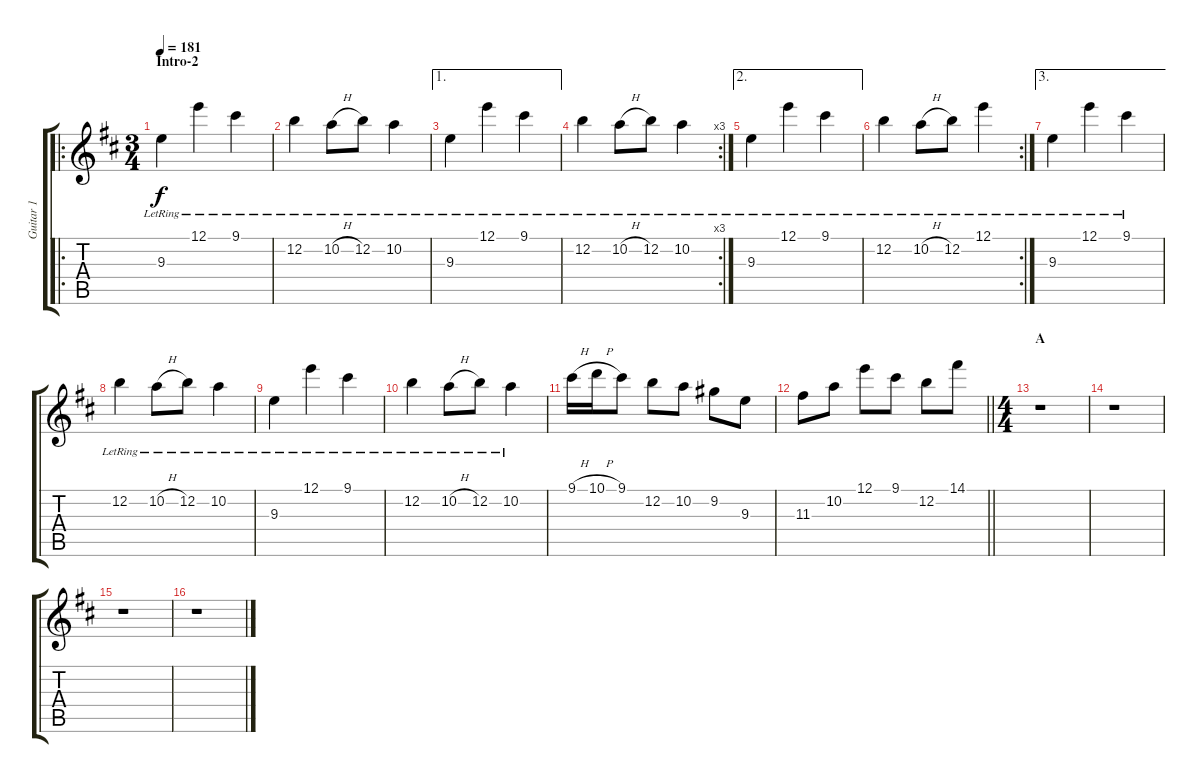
\track ("Guitar 1" "Guitar 1") {instrument electricguitarjazz}
\staff {score tabs}
\tuning (E4 B3 G3 D3 A2 E2) {hide}
\ro
\ts (3 4)
\section ("" "Intro-2")
\tempo 181
\clef g2
\ks d
9.3{lr}.4{dy f} 12.1{lr}.4 9.1{lr}.4 |
12.2{lr}.4 10.2{h lr}.8 12.2{lr}.8 10.2{lr}.4 |
\ae 1
9.3{lr}.4 12.1{lr}.4 9.1{lr}.4 |
\rc 3
12.2{lr}.4 10.2{h lr}.8 12.2{lr}.8 10.2{lr}.4 |
\ae 2
9.3{lr}.4 12.1{lr}.4 9.1{lr}.4 |
\rc 2
12.2{lr}.4 10.2{h lr}.8 12.2{lr}.8 12.1{lr}.4 |
\ae 3
9.3{lr}.4 12.1{lr}.4 9.1{lr}.4 |
12.2{lr}.4 10.2{h lr}.8 12.2{lr}.8 10.2{lr}.4 |
9.3{lr}.4 12.1{lr}.4 9.1{lr}.4 |
12.2{lr}.4 10.2{h lr}.8 12.2{lr}.8 10.2{lr}.4 |
9.1{h}.16 10.1{h}.16 9.1.8 12.2.8 10.2.8 9.2.8 9.3.8 |
\barLineRight lightlight
11.3.8 10.2.8 12.1.8 9.1.8 12.2.8 14.1.8 |
\ts (4 4)
\section ("" "A")
r.1 |
r.1 |
r.1 |
r.1
